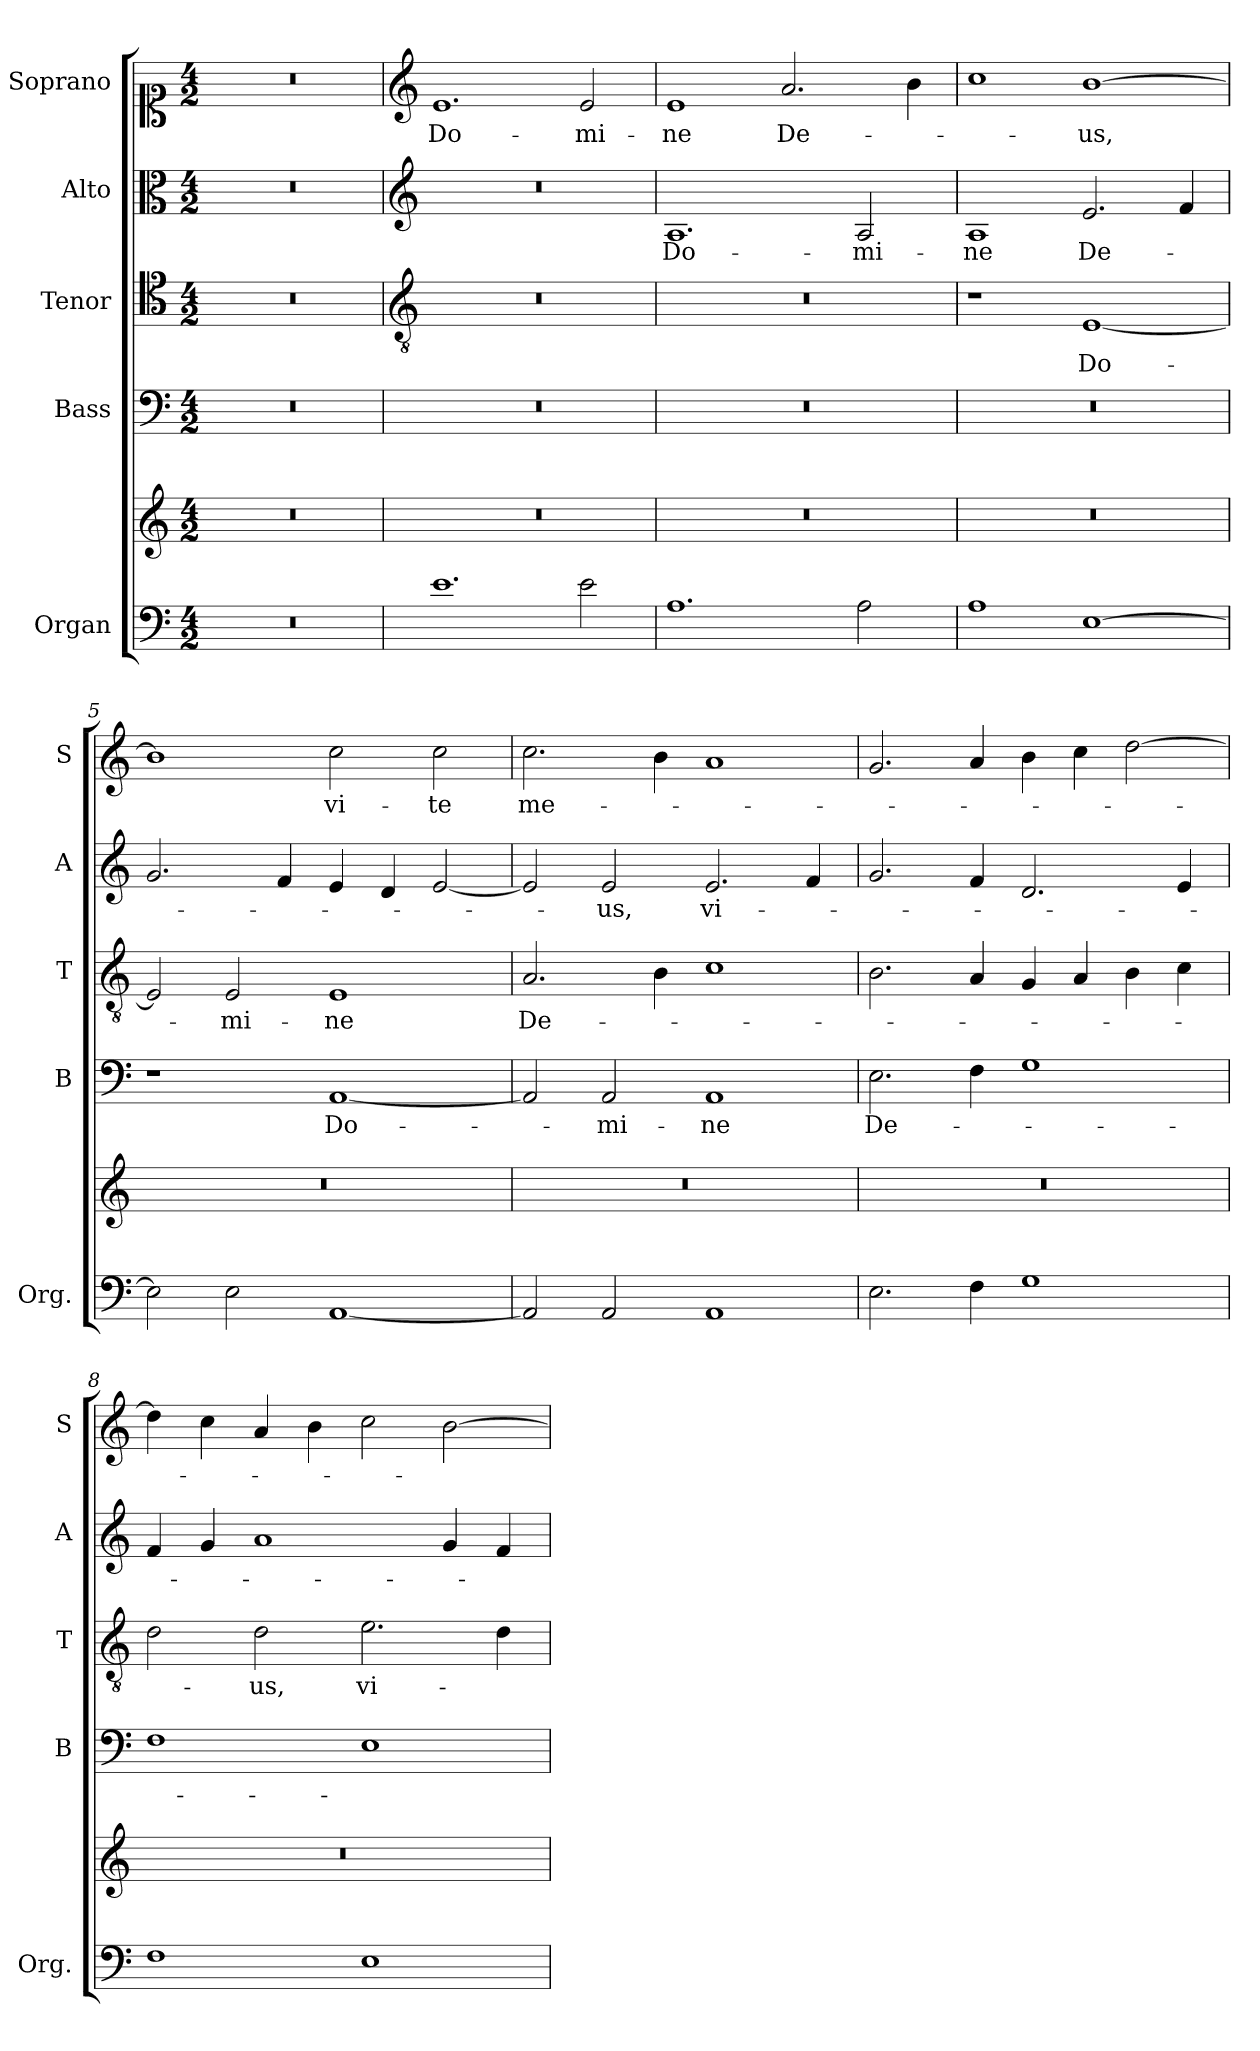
**kern	**kern	**kern	**text	**kern	**text	**kern	**text	**kern	**text
*part5	*part5	*part4	*part4	*part3	*part3	*part2	*part2	*part1	*part1
*staff6	*staff5	*staff4	*staff4	*staff3	*staff3	*staff2	*staff2	*staff1	*staff1
*I"Organ	*	*I"Bass	*	*I"Tenor	*	*I"Alto	*	*I"Soprano	*
*I'Org.	*	*I'B	*	*I'T	*	*I'A	*	*I'S	*
*clefF4	*clefG2	*clefF4	*	*clefC4	*	*clefC3	*	*clefC1	*
*k[]	*k[]	*k[]	*	*k[]	*	*k[]	*	*k[]	*
*C:	*C:	*C:	*	*C:	*	*C:	*	*C:	*
*M4/2	*M4/2	*M4/2	*	*M4/2	*	*M4/2	*	*M4/2	*
=1	=1	=1	=1	=1	=1	=1	=1	=1	=1
0r	0r	0r	.	0r	.	0r	.	0r	.
=2	=2	=2	=2	=2	=2	=2	=2	=2	=2
*	*	*	*	*clefGv2	*	*clefG2	*	*clefG2	*
!	!	!	!	!	!	!	!	!	!LO:LY:b
1.e	0r	0r	.	0r	.	0r	.	1.e	Do-
!	!	!	!	!	!	!	!	!	!LO:LY:b
2e\	.	.	.	.	.	.	.	2e/	-mi-
=3	=3	=3	=3	=3	=3	=3	=3	=3	=3
!	!	!	!	!	!	!	!LO:LY:b	!	!LO:LY:b
1.A	0r	0r	.	0r	.	1.A	Do-	1e	-ne
!	!	!	!	!	!	!	!	!	!LO:LY:b
.	.	.	.	.	.	.	.	2.a/	De-
!	!	!	!	!	!	!	!LO:LY:b	!	!
2A\	.	.	.	.	.	2A/	-mi-	.	.
.	.	.	.	.	.	.	.	4b\	.
=4	=4	=4	=4	=4	=4	=4	=4	=4	=4
!	!	!	!	!	!	!	!LO:LY:b	!	!
1A	0r	0r	.	1r	.	1A	-ne	1cc	.
!	!	!	!	!	!LO:LY:b	!	!LO:LY:b	!	!LO:LY:b
[1E	.	.	.	[1E	Do-	2.e/	De-	[1b	-us,
.	.	.	.	.	.	4f/	.	.	.
=5	=5	=5	=5	=5	=5	=5	=5	=5	=5
2E\]	0r	1r	.	2E/]	.	2.g/	.	1b]	.
!	!	!	!	!	!LO:LY:b	!	!	!	!
2E\	.	.	.	2E/	-mi-	.	.	.	.
.	.	.	.	.	.	4f/	.	.	.
!	!	!	!LO:LY:b	!	!LO:LY:b	!	!	!	!LO:LY:b
[1AA	.	[1AA	Do-	1E	-ne	4e/	.	2cc\	vi-
.	.	.	.	.	.	4d/	.	.	.
!	!	!	!	!	!	!	!	!	!LO:LY:b
.	.	.	.	.	.	[2e/	.	2cc\	-te
!!LO:LB:g=z
=6	=6	=6	=6	=6	=6	=6	=6	=6	=6
!	!	!	!	!	!LO:LY:b	!	!	!	!LO:LY:b
2AA/]	0r	2AA/]	.	2.A/	De-	2e/]	.	2.cc\	me-
!	!	!	!LO:LY:b	!	!	!	!LO:LY:b	!	!
2AA/	.	2AA/	-mi-	.	.	2e/	-us,	.	.
.	.	.	.	4B\	.	.	.	4b\	.
!	!	!	!LO:LY:b	!	!	!	!LO:LY:b	!	!
1AA	.	1AA	-ne	1c	.	2.e/	vi-	1a	.
.	.	.	.	.	.	4f/	.	.	.
=7	=7	=7	=7	=7	=7	=7	=7	=7	=7
!	!	!	!LO:LY:b	!	!	!	!	!	!
2.E\	0r	2.E\	De-	2.B\	.	2.g/	.	2.g/	.
4F\	.	4F\	.	4A/	.	4f/	.	4a/	.
1G	.	1G	.	4G/	.	2.d/	.	4b\	.
.	.	.	.	4A/	.	.	.	4cc\	.
.	.	.	.	4B\	.	.	.	[2dd\	.
.	.	.	.	4c\	.	4e/	.	.	.
=8	=8	=8	=8	=8	=8	=8	=8	=8	=8
1F	0r	1F	.	2d\	.	4f/	.	4dd\]	.
.	.	.	.	.	.	4g/	.	4cc\	.
!	!	!	!	!	!LO:LY:b	!	!	!	!
.	.	.	.	2d\	-us,	1a	.	4a/	.
.	.	.	.	.	.	.	.	4b\	.
!	!	!	!	!	!LO:LY:b	!	!	!	!
1E	.	1E	.	2.e\	vi-	.	.	2cc\	.
.	.	.	.	.	.	4g/	.	[2b\	.
.	.	.	.	4d\	.	4f/	.	.	.
=	=	=	=	=	=	=	=	=	=
*-	*-	*-	*-	*-	*-	*-	*-	*-	*-
